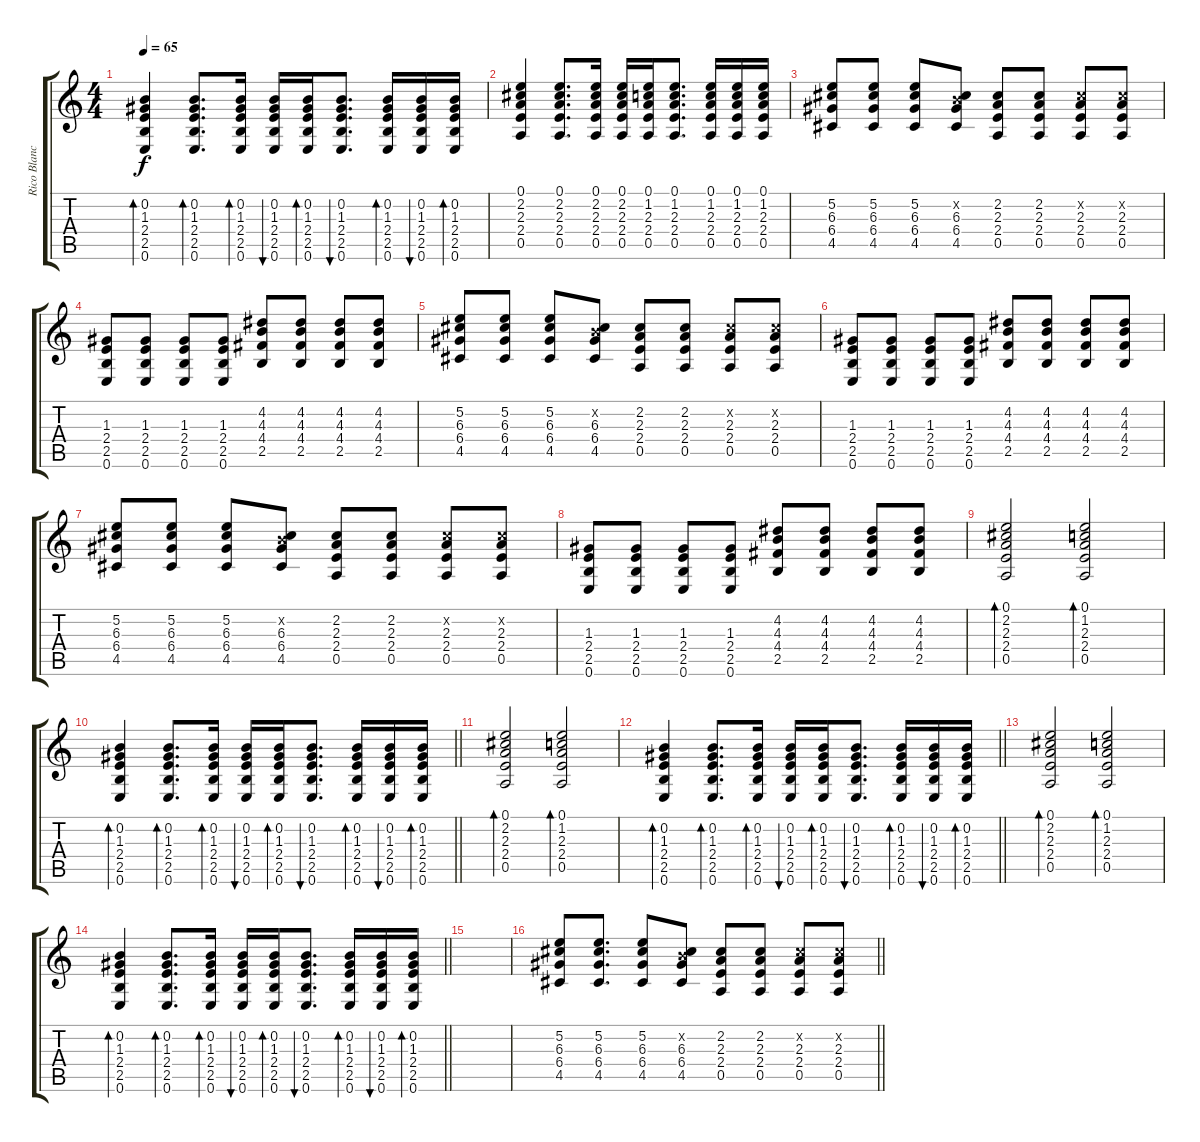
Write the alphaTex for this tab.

\track ("Rico Blanco" "Rico Blanc") {instrument acousticguitarsteel}
\staff {score tabs}
\tuning (E4 B3 G3 D3 A2 E2) {hide}
\ts (4 4)
\tempo 65
\clef g2
\ks c
(0.2 1.3 2.4 2.5 0.6).4{bd 60 dy f} (0.2 1.3 2.4 2.5 0.6).8{d bd 60} (0.2 1.3 2.4 2.5 0.6).16{bd 60} (0.2 1.3 2.4 2.5 0.6).16{bu 60} (0.2 1.3 2.4 2.5 0.6).16{bd 60} (0.2 1.3 2.4 2.5 0.6).8{d bu 60} (0.2 1.3 2.4 2.5 0.6).16{bd 60} (0.2 1.3 2.4 2.5 0.6).16{bu 60} (0.2 1.3 2.4 2.5 0.6).16{bd 60} |
(0.1 2.2 2.3 2.4 0.5).4 (0.1 2.2 2.3 2.4 0.5).8{d} (0.1 2.2 2.3 2.4 0.5).16 (0.1 2.2 2.3 2.4 0.5).16 (0.1 1.2 2.3 2.4 0.5).16 (0.1 1.2 2.3 2.4 0.5).8{d} (0.1 1.2 2.3 2.4 0.5).16 (0.1 1.2 2.3 2.4 0.5).16 (0.1 1.2 2.3 2.4 0.5).16 |
(5.2 6.3 6.4 4.5).8 (5.2 6.3 6.4 4.5).8 (5.2 6.3 6.4 4.5).8 (0.2{x} 6.3 6.4 4.5).8 (2.2 2.3 2.4 0.5).8 (2.2 2.3 2.4 0.5).8 (2.2{x} 2.3 2.4 0.5).8 (2.2{x} 2.3 2.4 0.5).8 |
(1.3 2.4 2.5 0.6).8 (1.3 2.4 2.5 0.6).8 (1.3 2.4 2.5 0.6).8 (1.3 2.4 2.5 0.6).8 (4.2 4.3 4.4 2.5).8 (4.2 4.3 4.4 2.5).8 (4.2 4.3 4.4 2.5).8 (4.2 4.3 4.4 2.5).8 |
(5.2 6.3 6.4 4.5).8 (5.2 6.3 6.4 4.5).8 (5.2 6.3 6.4 4.5).8 (0.2{x} 6.3 6.4 4.5).8 (2.2 2.3 2.4 0.5).8 (2.2 2.3 2.4 0.5).8 (2.2{x} 2.3 2.4 0.5).8 (2.2{x} 2.3 2.4 0.5).8 |
(1.3 2.4 2.5 0.6).8 (1.3 2.4 2.5 0.6).8 (1.3 2.4 2.5 0.6).8 (1.3 2.4 2.5 0.6).8 (4.2 4.3 4.4 2.5).8 (4.2 4.3 4.4 2.5).8 (4.2 4.3 4.4 2.5).8 (4.2 4.3 4.4 2.5).8 |
(5.2 6.3 6.4 4.5).8 (5.2 6.3 6.4 4.5).8 (5.2 6.3 6.4 4.5).8 (0.2{x} 6.3 6.4 4.5).8 (2.2 2.3 2.4 0.5).8 (2.2 2.3 2.4 0.5).8 (2.2{x} 2.3 2.4 0.5).8 (2.2{x} 2.3 2.4 0.5).8 |
(1.3 2.4 2.5 0.6).8 (1.3 2.4 2.5 0.6).8 (1.3 2.4 2.5 0.6).8 (1.3 2.4 2.5 0.6).8 (4.2 4.3 4.4 2.5).8 (4.2 4.3 4.4 2.5).8 (4.2 4.3 4.4 2.5).8 (4.2 4.3 4.4 2.5).8 |
(0.1 2.2 2.3 2.4 0.5).2{bd 60} (0.1 1.2 2.3 2.4 0.5).2{bd 60} |
\barLineRight lightlight
(0.2 1.3 2.4 2.5 0.6).4{bd 60} (0.2 1.3 2.4 2.5 0.6).8{d bd 60} (0.2 1.3 2.4 2.5 0.6).16{bd 60} (0.2 1.3 2.4 2.5 0.6).16{bu 60} (0.2 1.3 2.4 2.5 0.6).16{bd 60} (0.2 1.3 2.4 2.5 0.6).8{d bu 60} (0.2 1.3 2.4 2.5 0.6).16{bd 60} (0.2 1.3 2.4 2.5 0.6).16{bu 60} (0.2 1.3 2.4 2.5 0.6).16{bd 60} |
(0.1 2.2 2.3 2.4 0.5).2{bd 60} (0.1 1.2 2.3 2.4 0.5).2{bd 60} |
\barLineRight lightlight
(0.2 1.3 2.4 2.5 0.6).4{bd 60} (0.2 1.3 2.4 2.5 0.6).8{d bd 60} (0.2 1.3 2.4 2.5 0.6).16{bd 60} (0.2 1.3 2.4 2.5 0.6).16{bu 60} (0.2 1.3 2.4 2.5 0.6).16{bd 60} (0.2 1.3 2.4 2.5 0.6).8{d bu 60} (0.2 1.3 2.4 2.5 0.6).16{bd 60} (0.2 1.3 2.4 2.5 0.6).16{bu 60} (0.2 1.3 2.4 2.5 0.6).16{bd 60} |
(0.1 2.2 2.3 2.4 0.5).2{bd 60} (0.1 1.2 2.3 2.4 0.5).2{bd 60} |
\barLineRight lightlight
(0.2 1.3 2.4 2.5 0.6).4{bd 60} (0.2 1.3 2.4 2.5 0.6).8{d bd 60} (0.2 1.3 2.4 2.5 0.6).16{bd 60} (0.2 1.3 2.4 2.5 0.6).16{bu 60} (0.2 1.3 2.4 2.5 0.6).16{bd 60} (0.2 1.3 2.4 2.5 0.6).8{d bu 60} (0.2 1.3 2.4 2.5 0.6).16{bd 60} (0.2 1.3 2.4 2.5 0.6).16{bu 60} (0.2 1.3 2.4 2.5 0.6).16{bd 60} |
|
\barLineRight lightlight
(5.2 6.3 6.4 4.5).8 (5.2 6.3 6.4 4.5).8{d} (5.2 6.3 6.4 4.5).8 (0.2{x} 6.3 6.4 4.5).8 (2.2 2.3 2.4 0.5).8 (2.2 2.3 2.4 0.5).8 (2.2{x} 2.3 2.4 0.5).8 (2.2{x} 2.3 2.4 0.5).8
